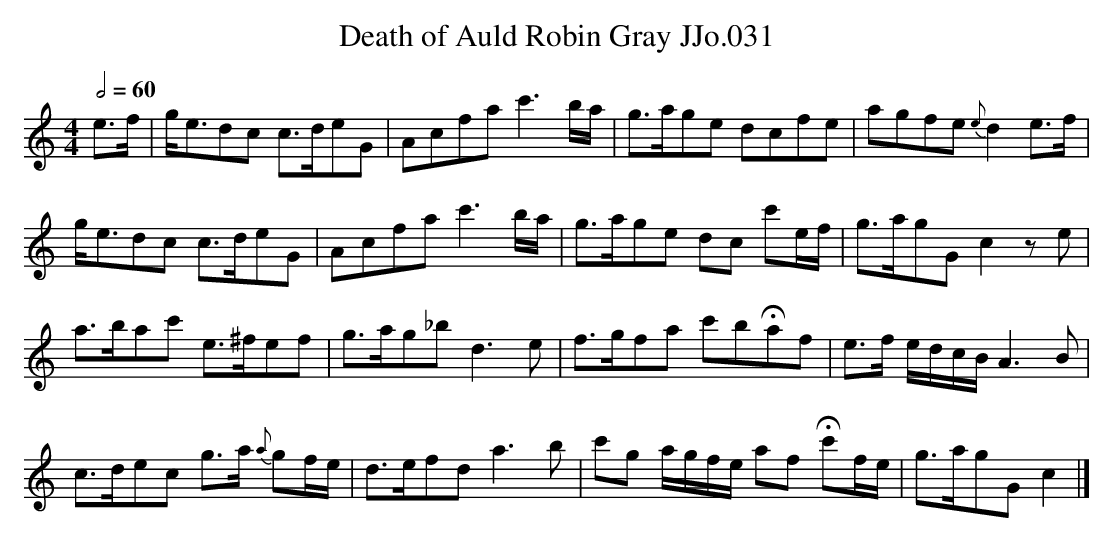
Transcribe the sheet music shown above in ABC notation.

X:1
T:Death of Auld Robin Gray JJo.031
M:4/4
L:1/8
Q:1/2=60
K:C
e>f|g<edc c>deG|Acfa c'3b/a/|g>age dcfe|agfe {e}d2e>f|
g<edc c>deG|Acfa c'3b/a/|g>age dc c'e/f/|g>agG c2ze|
a>bac' e>^fef|g>ag_b d3e|f>gfa c'bHaf|e>f e/d/c/B/ A3B|
c>dec g>a {a}gf/e/|d>efd a3b|c'g a/g/f/e/ af Hc'f/e/|g>agG c2|]
